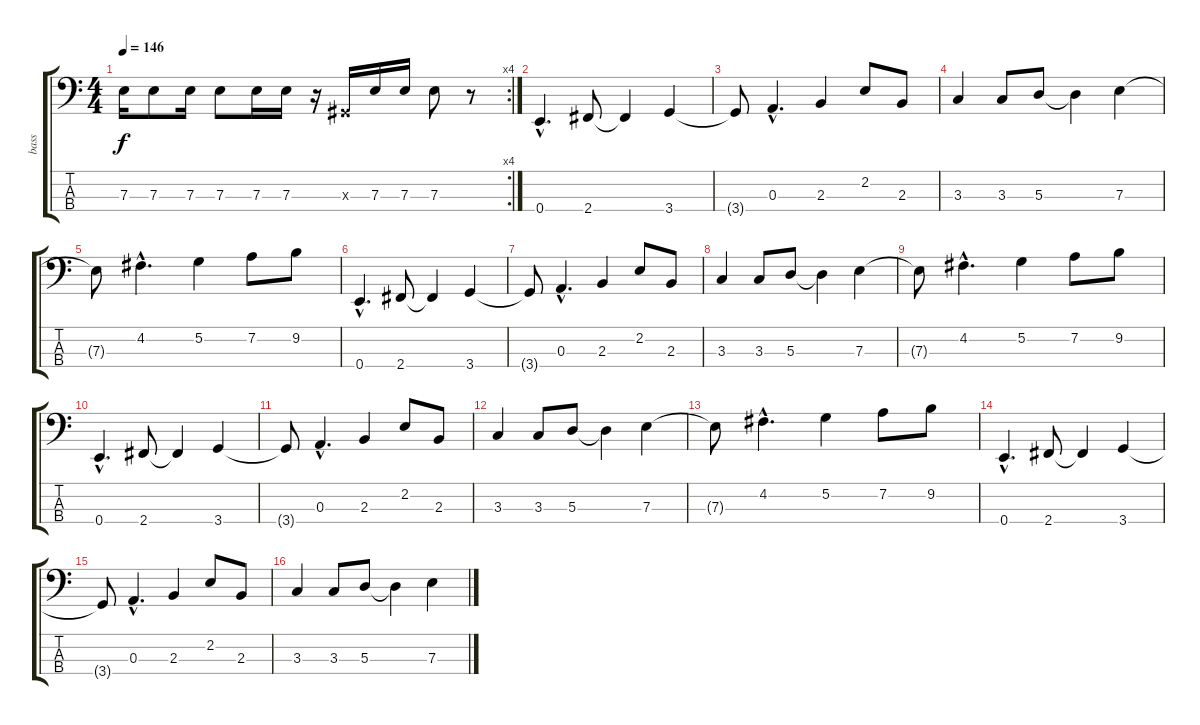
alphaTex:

\track ("bass" "bass") {instrument electricbasspick}
\staff {score tabs}
\tuning (G2 D2 A1 E1) {hide}
\rc 4
\ts (4 4)
\tempo 146
\clef f4
\ks c
7.3.16{dy f} 7.3.8 7.3.16 7.3.8 7.3.16 7.3.16 r.16 -1.3{x}.16 7.3.16 7.3.16 7.3.8 r.8 |
0.4{hac}.4{d} 2.4.8 2.4{t}.4 3.4.4 |
3.4{t}.8 0.3{hac}.4{d} 2.3.4 2.2.8 2.3.8 |
3.3.4 3.3.8 5.3.8 5.3{t}.4 7.3.4 |
7.3{t}.8 4.2{hac}.4{d} 5.2.4 7.2.8 9.2.8 |
0.4{hac}.4{d} 2.4.8 2.4{t}.4 3.4.4 |
3.4{t}.8 0.3{hac}.4{d} 2.3.4 2.2.8 2.3.8 |
3.3.4 3.3.8 5.3.8 5.3{t}.4 7.3.4 |
7.3{t}.8 4.2{hac}.4{d} 5.2.4 7.2.8 9.2.8 |
0.4{hac}.4{d} 2.4.8 2.4{t}.4 3.4.4 |
3.4{t}.8 0.3{hac}.4{d} 2.3.4 2.2.8 2.3.8 |
3.3.4 3.3.8 5.3.8 5.3{t}.4 7.3.4 |
7.3{t}.8 4.2{hac}.4{d} 5.2.4 7.2.8 9.2.8 |
0.4{hac}.4{d} 2.4.8 2.4{t}.4 3.4.4 |
3.4{t}.8 0.3{hac}.4{d} 2.3.4 2.2.8 2.3.8 |
3.3.4 3.3.8 5.3.8 5.3{t}.4 7.3.4
